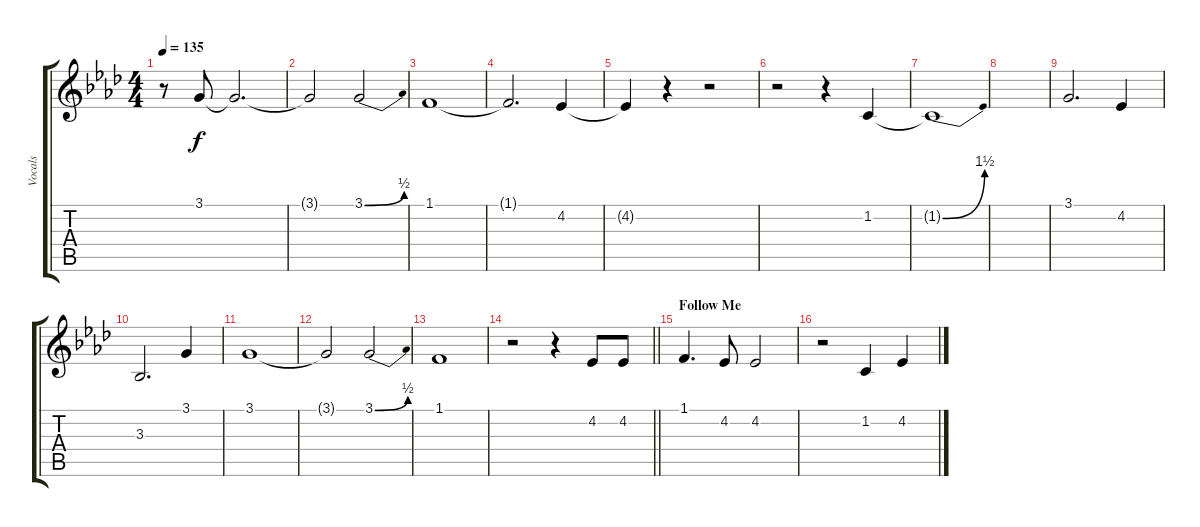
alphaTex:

\track ("Vocals" "Vocals") {instrument altosax}
\staff {score tabs}
\tuning (E4 B3 G3 D3 A2 E2) {hide}
\ts (4 4)
\tempo 135
\clef g2
\ks ab
r.8{dy f} 3.1.8 3.1{t}.2{d} |
3.1{t}.2 3.1{be (bend 0 0 60 2)}.2 |
1.1.1 |
1.1{t}.2{d} 4.2.4 |
4.2{t}.4 r.4 r.2 |
r.2 r.4 1.2.4 |
1.2{be (bend 0 0 60 6) t}.1 |
|
3.1.2{d} 4.2.4 |
3.3.2{d} 3.1.4 |
3.1.1 |
3.1{t}.2 3.1{be (bend 0 0 60 2)}.2 |
1.1.1 |
\barLineRight lightlight
r.2 r.4 4.2.8 4.2.8 |
\section ("" "Follow Me")
1.1.4{d} 4.2.8 4.2.2 |
r.2 1.2.4 4.2.4
